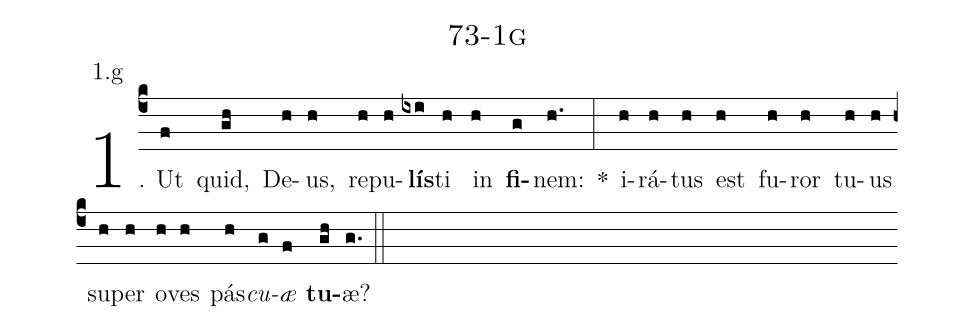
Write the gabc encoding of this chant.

name: 73-1g;
annotation: 1.g;
%%
(c4)1. Ut(f) quid,(gh) De(h)us,(h) re(h)pu(h)<b>lís</b>(ixi)ti(h) in(h) <b>fi</b>(g)nem:(h.) *(:) i(h)rá(h)tus(h) est(h) fu(h)ror(h) tu(h)us(h) su(h)per(h) o(h)ves(h) pás(h)<i>cu</i>(g)<i>æ</i>(f) <b>tu</b>(gh)æ?(g.) (::)
